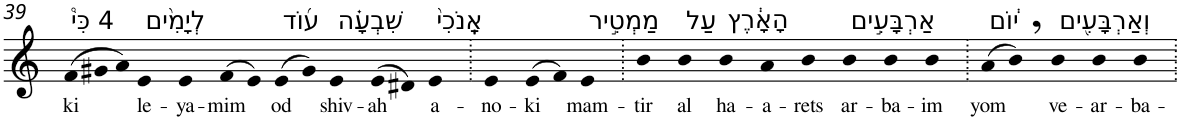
**kern	**text
*part1	*part1
*staff1	*staff1
*I"Piano	*
*I'Pno	*
!!LO:PB:g=z
*clefG2	*
*k[]	*
*Xtuplet	*
=39	=39
!LO:TX:a:t=4 כִּי֩	!
!	!LO:LY:b
(>12f	ki
12g#X	.
12a)	.
!LO:TX:a:t=לְיָמִ֨ים	!
!	!LO:LY:b
4e	le-
!	!LO:LY:b
4e	-ya-
!	!LO:LY:b
(>8f	-mim
8e)	.
!LO:TX:a:t=ע֜וֹד	!
!	!LO:LY:b
(>8e	od
8g#)	.
!LO:TX:a:t=שִׁבְעָ֗ה	!
!	!LO:LY:b
4e	shiv-
!	!LO:LY:b
(>8e	-ah
8d#X)	.
!LO:TX:a:t=אָֽנֹכִי֙	!
!	!LO:LY:b
4e	a-
=40.	=40.
!	!LO:LY:b
4e	-no-
!	!LO:LY:b
(>8e	-ki
8f)	.
!LO:TX:a:t=מַמְטִ֣יר	!
!	!LO:LY:b
4e	mam-
=41.	=41.
!	!LO:LY:b
4b	-tir
!LO:TX:a:t=עַל	!
!	!LO:LY:b
4b	al
!LO:TX:a:t=הָאָ֔רֶץ	!
!	!LO:LY:b
4b	ha-
!	!LO:LY:b
4a	-a-
!	!LO:LY:b
4b	-rets
!LO:TX:a:t=אַרְבָּעִ֣ים	!
!	!LO:LY:b
4b	ar-
!	!LO:LY:b
4b	-ba-
!	!LO:LY:b
4b	-im
=42.	=42.
!LO:TX:a:t=י֔וֹם	!
!	!LO:LY:b
(>8a	yom
8b,)	.
!LO:TX:a:t=וְאַרְבָּעִ֖ים	!
!	!LO:LY:b
4b	ve-
!	!LO:LY:b
4b	-ar-
!	!LO:LY:b
4b	-ba-
=.	=.
*-	*-
